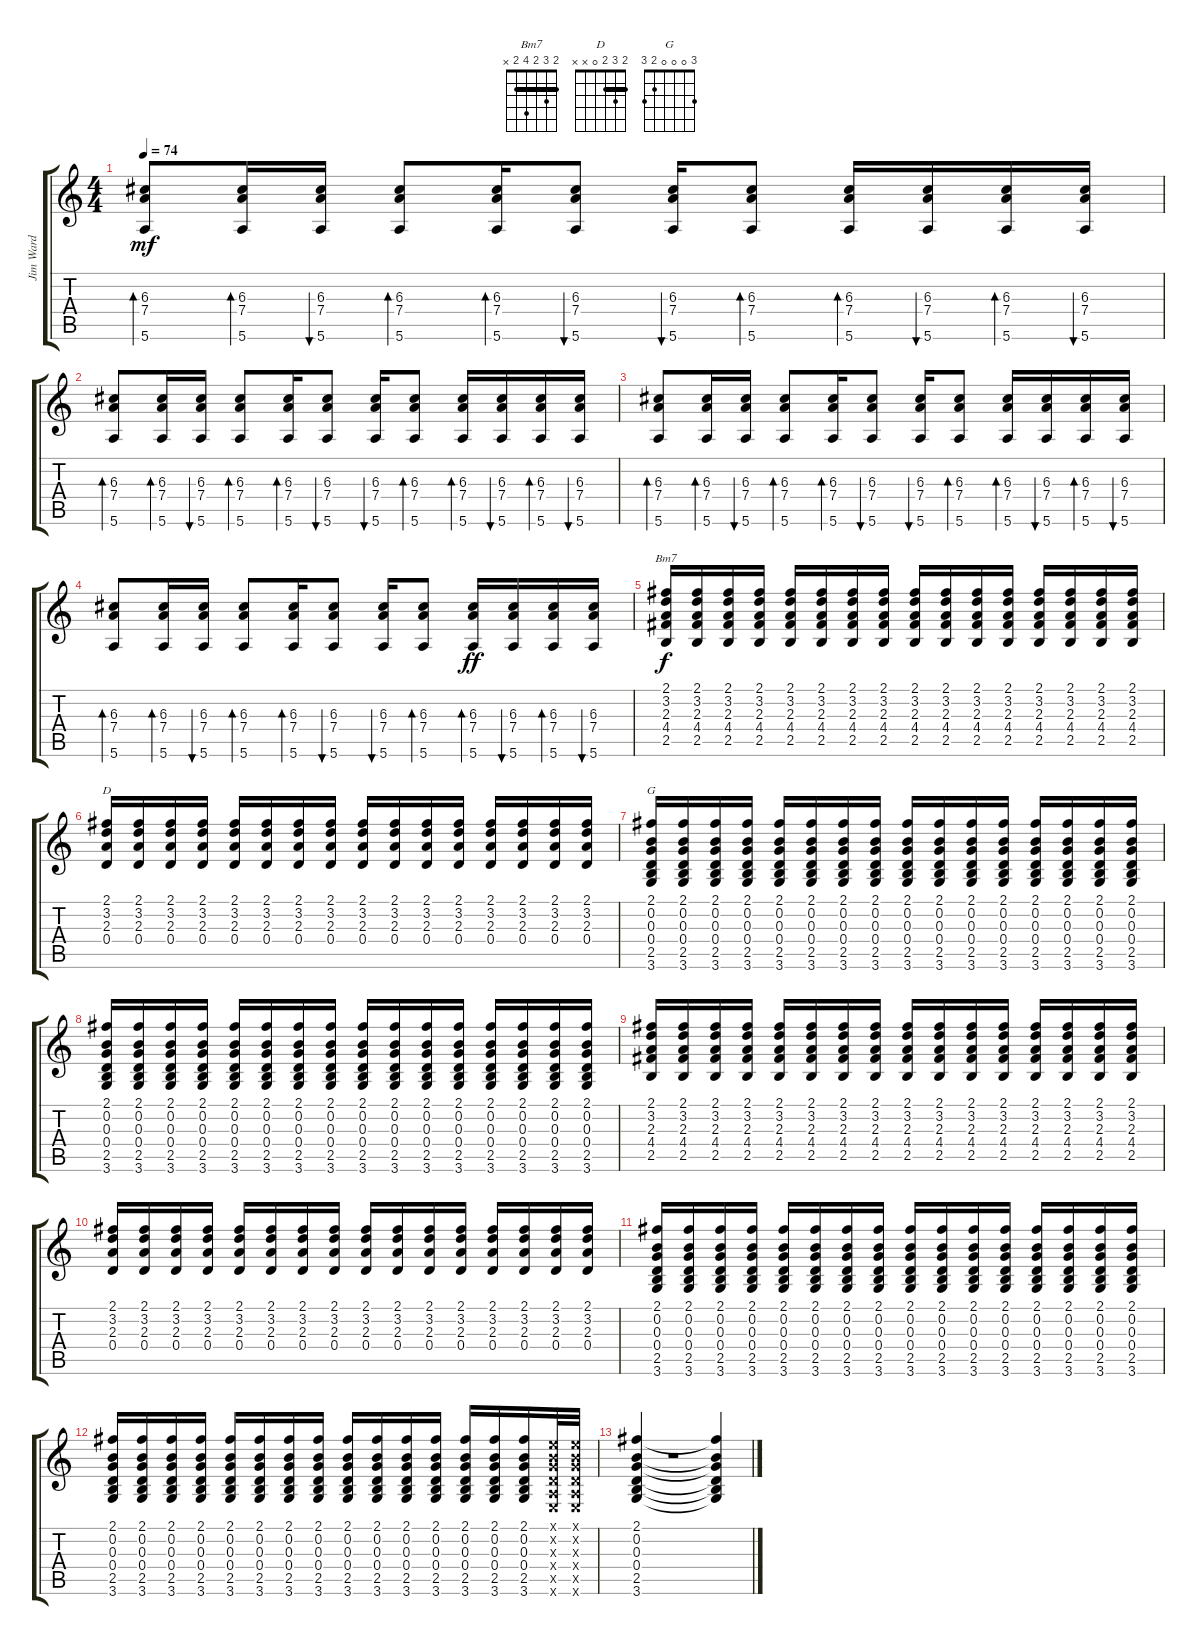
\track ("Jim Ward" "Jim Ward") {instrument acousticguitarsteel}
\staff {score tabs}
\tuning (E4 B3 G3 D3 A2 E2) {hide}
\chord ("Bm7" 2 3 2 4 2 x) {barre 2}
\chord ("D" 2 3 2 0 x x) {barre 2}
\chord ("G" 3 0 0 0 2 3)
\ts (4 4)
\tempo 74
\clef g2
\ks c
(6.3 7.4 5.6).8{bd 60 dy mf volume 5} (6.3 7.4 5.6).16{bd 60} (6.3 7.4 5.6).16{bu 60} (6.3 7.4 5.6).8{bd 60} (6.3 7.4 5.6).16{bd 60} (6.3 7.4 5.6).8{bu 60} (6.3 7.4 5.6).16{bu 60} (6.3 7.4 5.6).8{bd 60} (6.3 7.4 5.6).16{bd 60} (6.3 7.4 5.6).16{bu 60} (6.3 7.4 5.6).16{bd 60} (6.3 7.4 5.6).16{bu 60} |
(6.3 7.4 5.6).8{bd 60} (6.3 7.4 5.6).16{bd 60} (6.3 7.4 5.6).16{bu 60} (6.3 7.4 5.6).8{bd 60} (6.3 7.4 5.6).16{bd 60} (6.3 7.4 5.6).8{bu 60} (6.3 7.4 5.6).16{bu 60} (6.3 7.4 5.6).8{bd 60} (6.3 7.4 5.6).16{bd 60} (6.3 7.4 5.6).16{bu 60} (6.3 7.4 5.6).16{bd 60} (6.3 7.4 5.6).16{bu 60} |
(6.3 7.4 5.6).8{bd 60} (6.3 7.4 5.6).16{bd 60} (6.3 7.4 5.6).16{bu 60} (6.3 7.4 5.6).8{bd 60} (6.3 7.4 5.6).16{bd 60} (6.3 7.4 5.6).8{bu 60} (6.3 7.4 5.6).16{bu 60} (6.3 7.4 5.6).8{bd 60} (6.3 7.4 5.6).16{bd 60} (6.3 7.4 5.6).16{bu 60} (6.3 7.4 5.6).16{bd 60} (6.3 7.4 5.6).16{bu 60} |
(6.3 7.4 5.6).8{bd 60 volume 11} (6.3 7.4 5.6).16{bd 60} (6.3 7.4 5.6).16{bu 60} (6.3 7.4 5.6).8{bd 60} (6.3 7.4 5.6).16{bd 60} (6.3 7.4 5.6).8{bu 60} (6.3 7.4 5.6).16{bu 60} (6.3 7.4 5.6).8{bd 60} (6.3 7.4 5.6).16{bd 60 dy ff} (6.3 7.4 5.6).16{bu 60} (6.3 7.4 5.6).16{bd 60} (6.3 7.4 5.6).16{bu 60} |
(2.1 3.2 2.3 4.4 2.5).16{ch "Bm7" dy f} (2.1 3.2 2.3 4.4 2.5).16 (2.1 3.2 2.3 4.4 2.5).16 (2.1 3.2 2.3 4.4 2.5).16 (2.1 3.2 2.3 4.4 2.5).16 (2.1 3.2 2.3 4.4 2.5).16 (2.1 3.2 2.3 4.4 2.5).16 (2.1 3.2 2.3 4.4 2.5).16 (2.1 3.2 2.3 4.4 2.5).16 (2.1 3.2 2.3 4.4 2.5).16 (2.1 3.2 2.3 4.4 2.5).16 (2.1 3.2 2.3 4.4 2.5).16 (2.1 3.2 2.3 4.4 2.5).16 (2.1 3.2 2.3 4.4 2.5).16 (2.1 3.2 2.3 4.4 2.5).16 (2.1 3.2 2.3 4.4 2.5).16 |
(2.1 3.2 2.3 0.4).16{ch "D"} (2.1 3.2 2.3 0.4).16 (2.1 3.2 2.3 0.4).16 (2.1 3.2 2.3 0.4).16 (2.1 3.2 2.3 0.4).16 (2.1 3.2 2.3 0.4).16 (2.1 3.2 2.3 0.4).16 (2.1 3.2 2.3 0.4).16 (2.1 3.2 2.3 0.4).16 (2.1 3.2 2.3 0.4).16 (2.1 3.2 2.3 0.4).16 (2.1 3.2 2.3 0.4).16 (2.1 3.2 2.3 0.4).16 (2.1 3.2 2.3 0.4).16 (2.1 3.2 2.3 0.4).16 (2.1 3.2 2.3 0.4).16 |
(2.1 0.2 0.3 0.4 2.5 3.6).16{ch "G"} (2.1 0.2 0.3 0.4 2.5 3.6).16 (2.1 0.2 0.3 0.4 2.5 3.6).16 (2.1 0.2 0.3 0.4 2.5 3.6).16 (2.1 0.2 0.3 0.4 2.5 3.6).16 (2.1 0.2 0.3 0.4 2.5 3.6).16 (2.1 0.2 0.3 0.4 2.5 3.6).16 (2.1 0.2 0.3 0.4 2.5 3.6).16 (2.1 0.2 0.3 0.4 2.5 3.6).16 (2.1 0.2 0.3 0.4 2.5 3.6).16 (2.1 0.2 0.3 0.4 2.5 3.6).16 (2.1 0.2 0.3 0.4 2.5 3.6).16 (2.1 0.2 0.3 0.4 2.5 3.6).16 (2.1 0.2 0.3 0.4 2.5 3.6).16 (2.1 0.2 0.3 0.4 2.5 3.6).16 (2.1 0.2 0.3 0.4 2.5 3.6).16 |
(2.1 0.2 0.3 0.4 2.5 3.6).16 (2.1 0.2 0.3 0.4 2.5 3.6).16 (2.1 0.2 0.3 0.4 2.5 3.6).16 (2.1 0.2 0.3 0.4 2.5 3.6).16 (2.1 0.2 0.3 0.4 2.5 3.6).16 (2.1 0.2 0.3 0.4 2.5 3.6).16 (2.1 0.2 0.3 0.4 2.5 3.6).16 (2.1 0.2 0.3 0.4 2.5 3.6).16 (2.1 0.2 0.3 0.4 2.5 3.6).16 (2.1 0.2 0.3 0.4 2.5 3.6).16 (2.1 0.2 0.3 0.4 2.5 3.6).16 (2.1 0.2 0.3 0.4 2.5 3.6).16 (2.1 0.2 0.3 0.4 2.5 3.6).16 (2.1 0.2 0.3 0.4 2.5 3.6).16 (2.1 0.2 0.3 0.4 2.5 3.6).16 (2.1 0.2 0.3 0.4 2.5 3.6).16 |
(2.1 3.2 2.3 4.4 2.5).16 (2.1 3.2 2.3 4.4 2.5).16 (2.1 3.2 2.3 4.4 2.5).16 (2.1 3.2 2.3 4.4 2.5).16 (2.1 3.2 2.3 4.4 2.5).16 (2.1 3.2 2.3 4.4 2.5).16 (2.1 3.2 2.3 4.4 2.5).16 (2.1 3.2 2.3 4.4 2.5).16 (2.1 3.2 2.3 4.4 2.5).16 (2.1 3.2 2.3 4.4 2.5).16 (2.1 3.2 2.3 4.4 2.5).16 (2.1 3.2 2.3 4.4 2.5).16 (2.1 3.2 2.3 4.4 2.5).16 (2.1 3.2 2.3 4.4 2.5).16 (2.1 3.2 2.3 4.4 2.5).16 (2.1 3.2 2.3 4.4 2.5).16 |
(2.1 3.2 2.3 0.4).16 (2.1 3.2 2.3 0.4).16 (2.1 3.2 2.3 0.4).16 (2.1 3.2 2.3 0.4).16 (2.1 3.2 2.3 0.4).16 (2.1 3.2 2.3 0.4).16 (2.1 3.2 2.3 0.4).16 (2.1 3.2 2.3 0.4).16 (2.1 3.2 2.3 0.4).16 (2.1 3.2 2.3 0.4).16 (2.1 3.2 2.3 0.4).16 (2.1 3.2 2.3 0.4).16 (2.1 3.2 2.3 0.4).16 (2.1 3.2 2.3 0.4).16 (2.1 3.2 2.3 0.4).16 (2.1 3.2 2.3 0.4).16 |
(2.1 0.2 0.3 0.4 2.5 3.6).16 (2.1 0.2 0.3 0.4 2.5 3.6).16 (2.1 0.2 0.3 0.4 2.5 3.6).16 (2.1 0.2 0.3 0.4 2.5 3.6).16 (2.1 0.2 0.3 0.4 2.5 3.6).16 (2.1 0.2 0.3 0.4 2.5 3.6).16 (2.1 0.2 0.3 0.4 2.5 3.6).16 (2.1 0.2 0.3 0.4 2.5 3.6).16 (2.1 0.2 0.3 0.4 2.5 3.6).16 (2.1 0.2 0.3 0.4 2.5 3.6).16 (2.1 0.2 0.3 0.4 2.5 3.6).16 (2.1 0.2 0.3 0.4 2.5 3.6).16 (2.1 0.2 0.3 0.4 2.5 3.6).16 (2.1 0.2 0.3 0.4 2.5 3.6).16 (2.1 0.2 0.3 0.4 2.5 3.6).16 (2.1 0.2 0.3 0.4 2.5 3.6).16 |
(2.1 0.2 0.3 0.4 2.5 3.6).16 (2.1 0.2 0.3 0.4 2.5 3.6).16 (2.1 0.2 0.3 0.4 2.5 3.6).16 (2.1 0.2 0.3 0.4 2.5 3.6).16 (2.1 0.2 0.3 0.4 2.5 3.6).16 (2.1 0.2 0.3 0.4 2.5 3.6).16 (2.1 0.2 0.3 0.4 2.5 3.6).16 (2.1 0.2 0.3 0.4 2.5 3.6).16 (2.1 0.2 0.3 0.4 2.5 3.6).16 (2.1 0.2 0.3 0.4 2.5 3.6).16 (2.1 0.2 0.3 0.4 2.5 3.6).16 (2.1 0.2 0.3 0.4 2.5 3.6).16 (2.1 0.2 0.3 0.4 2.5 3.6).16 (2.1 0.2 0.3 0.4 2.5 3.6).16 (2.1 0.2 0.3 0.4 2.5 3.6).16 (0.1{x} 0.2{x} 0.3{x} 0.4{x} 0.5{x} 0.6{x}).32 (0.1{x} 0.2{x} 0.3{x} 0.4{x} 0.5{x} 0.6{x}).32 |
(2.1 0.2 0.3 0.4 2.5 3.6).4 r.2 (2.1{t} 0.2{t} 0.3{t} 0.4{t} 2.5{t} 3.6{t}).4
